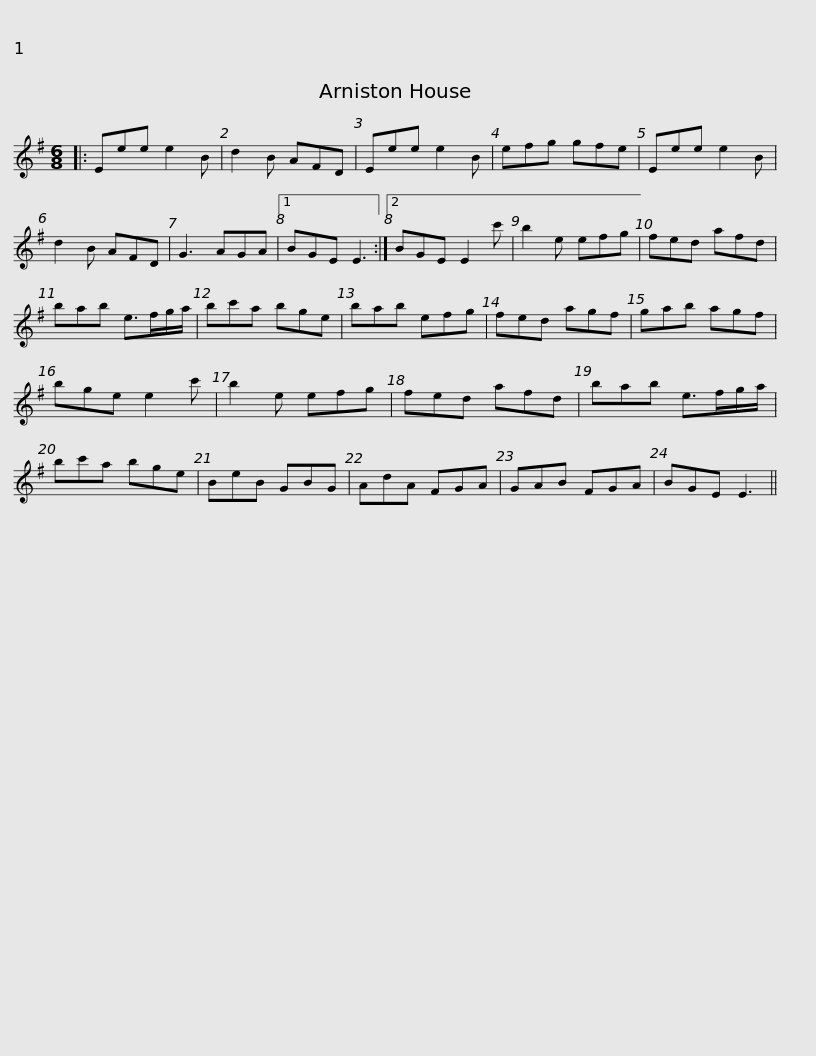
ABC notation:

X:1
L:1/8
M:6/8
I:linebreak $
K:Emin
V:1 treble
V:1
|: Eee e2 B | d2 B AFD | Eee e2 B | efg gfe | Eee e2 B | %5
 d2 B AFD | G3 AGA |1 BGE E3 :|2$ BGE E2 c' | b2 e efg | %10
 fed afd | bab e>fg/a/ | bc'a bge | bab efg | fed agf |$ %15
 gab agf | bge e2 c' | b2 e efg | fed afd | bab e>fg/a/ | %20
 bc'a bge | BeB GBG |$ AdA FGA | GAB FGA | BGE E3 || %25
